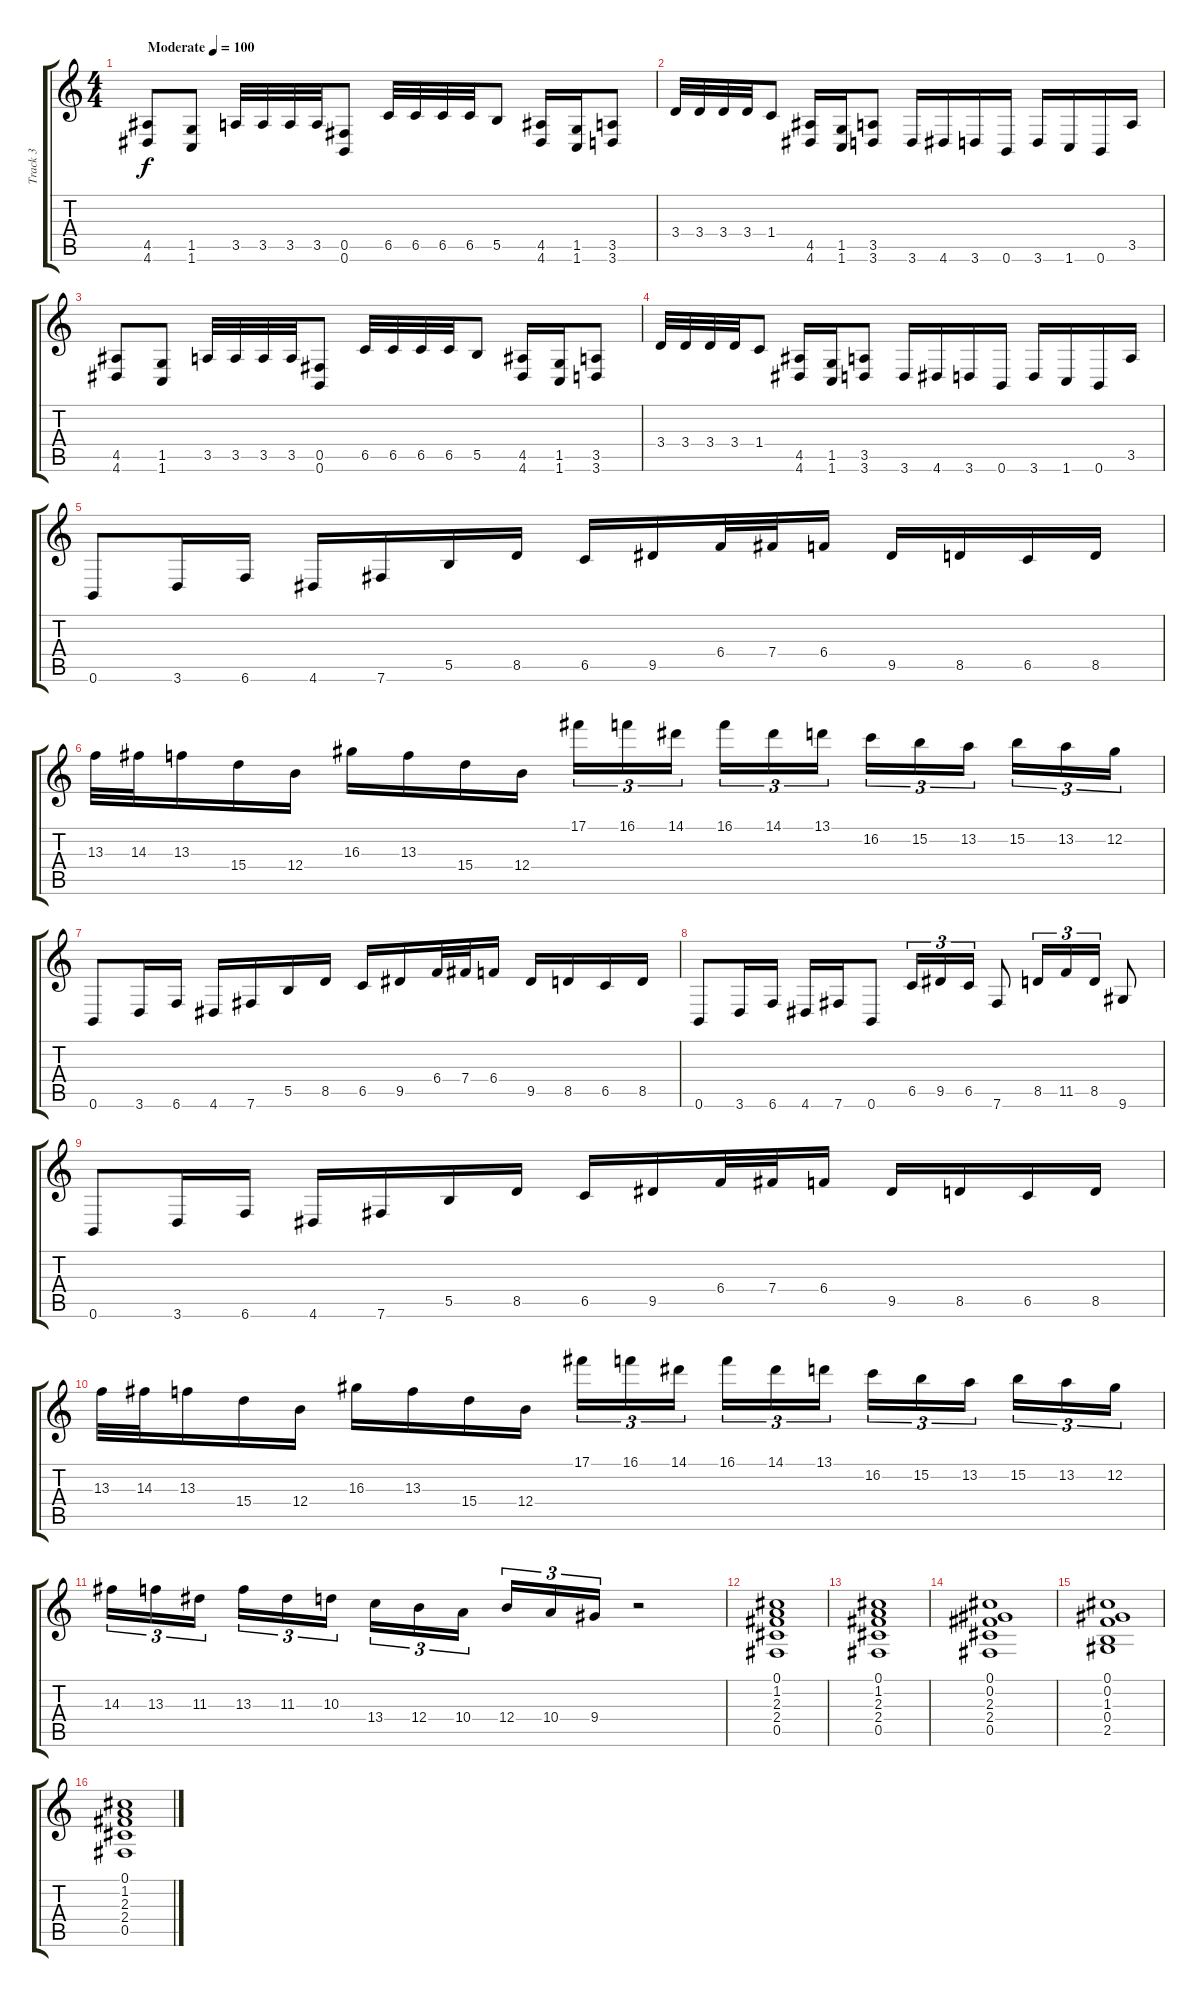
\track ("Track 3" "Track 3") {instrument distortionguitar}
\staff {score tabs}
\tuning (Db4 Ab3 E3 B2 Gb2 B1) {hide}
\ts (4 4)
\tempo (100 "Moderate")
\clef g2
\ks c
(4.5 4.6).8{dy f instrument distortionguitar} (1.5 1.6).8 3.5.32 3.5.32 3.5.32 3.5.32 (0.5 0.6).8 6.5.32 6.5.32 6.5.32 6.5.32 5.5.8 (4.5 4.6).16 (1.5 1.6).16 (3.5 3.6).8 |
3.4.32 3.4.32 3.4.32 3.4.32 1.4.8 (4.5 4.6).16 (1.5 1.6).16 (3.5 3.6).8 3.6.16 4.6.16 3.6.16 0.6.16 3.6.16 1.6.16 0.6.16 3.5.16 |
(4.5 4.6).8 (1.5 1.6).8 3.5.32 3.5.32 3.5.32 3.5.32 (0.5 0.6).8 6.5.32 6.5.32 6.5.32 6.5.32 5.5.8 (4.5 4.6).16 (1.5 1.6).16 (3.5 3.6).8 |
3.4.32 3.4.32 3.4.32 3.4.32 1.4.8 (4.5 4.6).16 (1.5 1.6).16 (3.5 3.6).8 3.6.16 4.6.16 3.6.16 0.6.16 3.6.16 1.6.16 0.6.16 3.5.16 |
0.6.8 3.6.16 6.6.16 4.6.16 7.6.16 5.5.16 8.5.16 6.5.16 9.5.16 6.4.32 7.4.32 6.4.16 9.5.16 8.5.16 6.5.16 8.5.16 |
13.3.32 14.3.32 13.3.16 15.4.16 12.4.16 16.3.16 13.3.16 15.4.16 12.4.16 17.1.16{tu (3 2)} 16.1.16{tu (3 2)} 14.1.16{tu (3 2) beam splitsecondary} 16.1.16{tu (3 2)} 14.1.16{tu (3 2)} 13.1.16{tu (3 2)} 16.2.16{tu (3 2)} 15.2.16{tu (3 2)} 13.2.16{tu (3 2) beam splitsecondary} 15.2.16{tu (3 2)} 13.2.16{tu (3 2)} 12.2.16{tu (3 2)} |
0.6.8 3.6.16 6.6.16 4.6.16 7.6.16 5.5.16 8.5.16 6.5.16 9.5.16 6.4.32 7.4.32 6.4.16 9.5.16 8.5.16 6.5.16 8.5.16 |
0.6.8 3.6.16 6.6.16 4.6.16 7.6.16 0.6.8 6.5.16{tu (3 2)} 9.5.16{tu (3 2)} 6.5.16{tu (3 2)} 7.6.8 8.5.16{tu (3 2)} 11.5.16{tu (3 2)} 8.5.16{tu (3 2)} 9.6.8 |
0.6.8 3.6.16 6.6.16 4.6.16 7.6.16 5.5.16 8.5.16 6.5.16 9.5.16 6.4.32 7.4.32 6.4.16 9.5.16 8.5.16 6.5.16 8.5.16 |
13.3.32 14.3.32 13.3.16 15.4.16 12.4.16 16.3.16 13.3.16 15.4.16 12.4.16 17.1.16{tu (3 2)} 16.1.16{tu (3 2)} 14.1.16{tu (3 2) beam splitsecondary} 16.1.16{tu (3 2)} 14.1.16{tu (3 2)} 13.1.16{tu (3 2)} 16.2.16{tu (3 2)} 15.2.16{tu (3 2)} 13.2.16{tu (3 2) beam splitsecondary} 15.2.16{tu (3 2)} 13.2.16{tu (3 2)} 12.2.16{tu (3 2)} |
14.3.16{tu (3 2)} 13.3.16{tu (3 2)} 11.3.16{tu (3 2) beam splitsecondary} 13.3.16{tu (3 2)} 11.3.16{tu (3 2)} 10.3.16{tu (3 2)} 13.4.16{tu (3 2)} 12.4.16{tu (3 2)} 10.4.16{tu (3 2) beam splitsecondary} 12.4.16{tu (3 2)} 10.4.16{tu (3 2)} 9.4.16{tu (3 2)} r.2 |
(0.1 1.2 2.3 2.4 0.5).1 |
(0.1 1.2 2.3 2.4 0.5).1 |
(0.1 0.2 2.3 2.4 0.5).1 |
(0.1 0.2 1.3 0.4 2.5).1 |
(0.1 1.2 2.3 2.4 0.5).1
